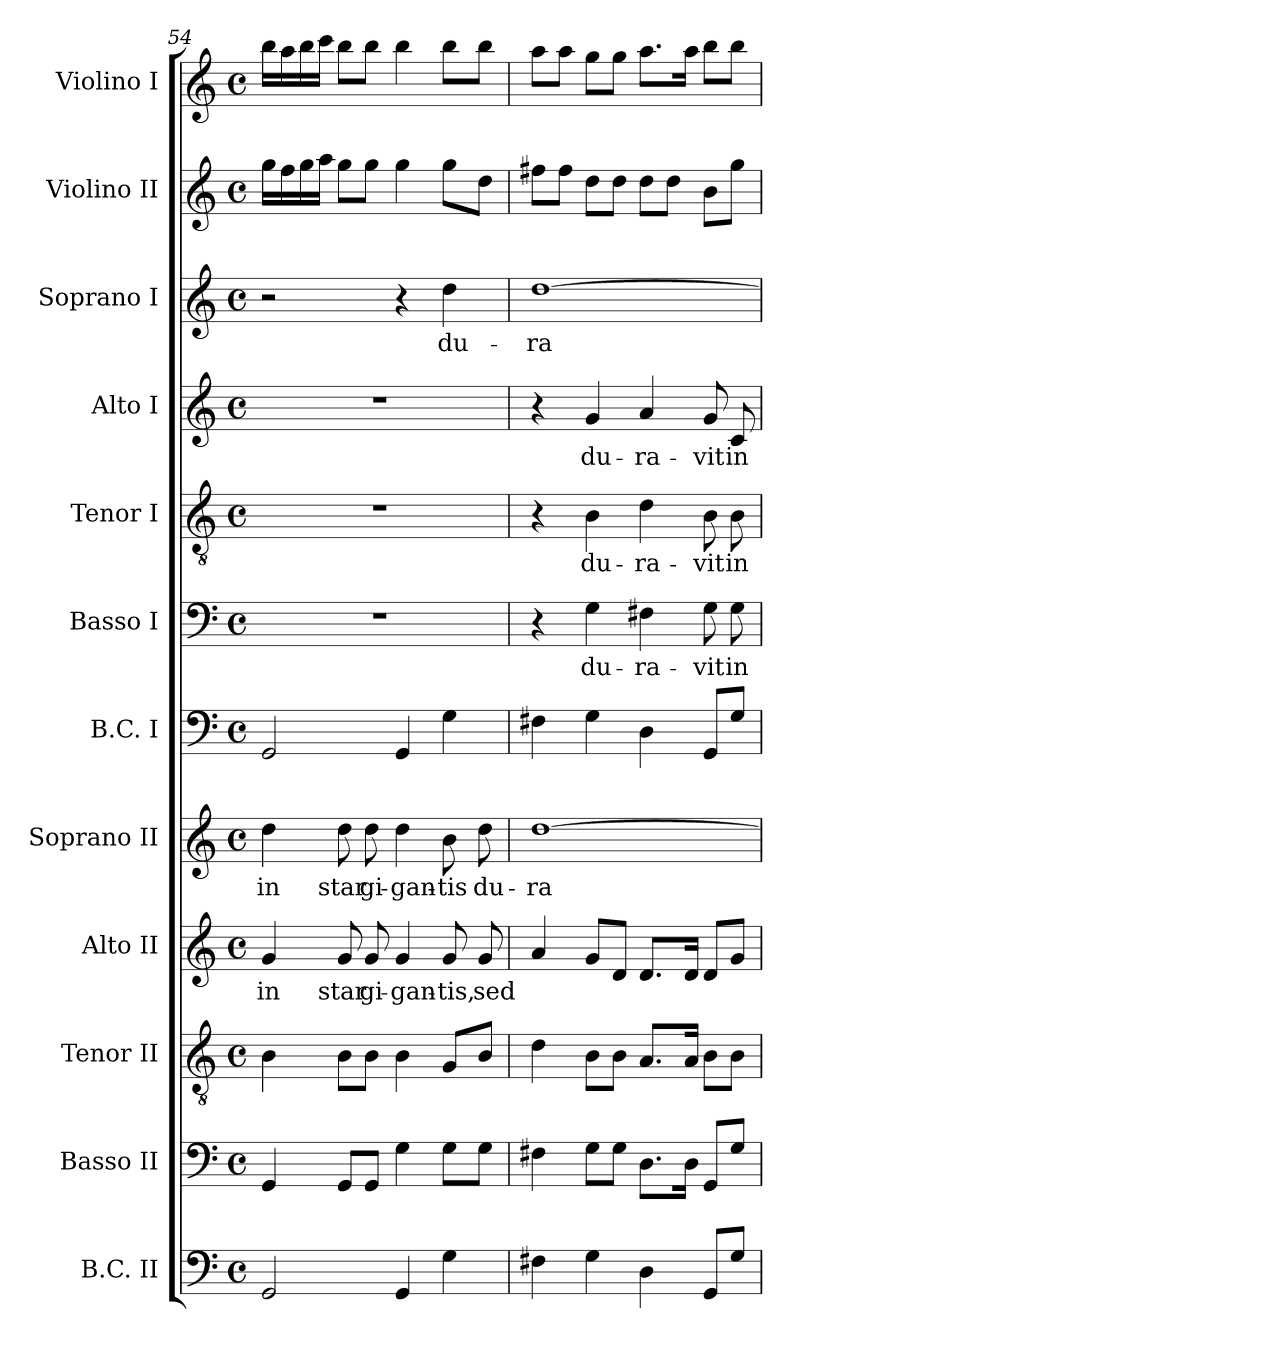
**kern	**kern	**kern	**kern	**text	**kern	**text	**kern	**kern	**text	**kern	**text	**kern	**text	**kern	**text	**kern	**kern
*part12	*part11	*part10	*part9	*part9	*part8	*part8	*part7	*part6	*part6	*part5	*part5	*part4	*part4	*part3	*part3	*part2	*part1
*staff12	*staff11	*staff10	*staff9	*staff9	*staff8	*staff8	*staff7	*staff6	*staff6	*staff5	*staff5	*staff4	*staff4	*staff3	*staff3	*staff2	*staff1
*I"B.C. II	*I"Basso II	*I"Tenor II	*I"Alto II	*	*I"Soprano II	*	*I"B.C. I	*I"Basso I	*	*I"Tenor I	*	*I"Alto I	*	*I"Soprano I	*	*I"Violino II	*I"Violino I
*I'BC2	*I'B 2	*I'T 2	*I'A 2	*	*I'S 2	*	*I'BC1	*I'B 1	*	*I'T 1	*	*I'A 1	*	*I'S 1	*	*I'Vln. II	*I'Vln. I
!!LO:PB:g=z
*clefF4	*clefF4	*clefGv2	*clefG2	*	*clefG2	*	*clefF4	*clefF4	*	*clefGv2	*	*clefG2	*	*clefG2	*	*clefG2	*clefG2
*k[]	*k[]	*k[]	*k[]	*	*k[]	*	*k[]	*k[]	*	*k[]	*	*k[]	*	*k[]	*	*k[]	*k[]
*C:	*C:	*C:	*C:	*	*C:	*	*C:	*C:	*	*C:	*	*C:	*	*C:	*	*C:	*C:
*M4/4	*M4/4	*M4/4	*M4/4	*	*M4/4	*	*M4/4	*M4/4	*	*M4/4	*	*M4/4	*	*M4/4	*	*M4/4	*M4/4
*met(c)	*met(c)	*met(c)	*met(c)	*	*met(c)	*	*met(c)	*met(c)	*	*met(c)	*	*met(c)	*	*met(c)	*	*met(c)	*met(c)
=54	=54	=54	=54	=54	=54	=54	=54	=54	=54	=54	=54	=54	=54	=54	=54	=54	=54
!	!	!	!	!LO:LY:b	!	!	!	!	!	!	!	!	!	!	!	!	!
!	!	!	!	!	!	!LO:LY:b	!	!	!	!	!	!	!	!	!	!	!
2GG/	4GG/	4B\	4g/	in	4dd\	in	2GG/	1r	.	1r	.	1r	.	2r	.	16gg\LL	16bb\LL
.	.	.	.	.	.	.	.	.	.	.	.	.	.	.	.	16ff\	16aa\
.	.	.	.	.	.	.	.	.	.	.	.	.	.	.	.	16gg\	16bb\
.	.	.	.	.	.	.	.	.	.	.	.	.	.	.	.	16aa\JJ	16ccc\JJ
!	!	!	!	!LO:LY:b	!	!	!	!	!	!	!	!	!	!	!	!	!
!	!	!	!	!	!	!LO:LY:b	!	!	!	!	!	!	!	!	!	!	!
.	8GG/L	8B\L	8g/	star	8dd\	star	.	.	.	.	.	.	.	.	.	8gg\L	8bb\L
!	!	!	!	!LO:LY:b	!	!	!	!	!	!	!	!	!	!	!	!	!
!	!	!	!	!	!	!LO:LY:b	!	!	!	!	!	!	!	!	!	!	!
.	8GG/J	8B\J	8g/	gi-	8dd\	gi-	.	.	.	.	.	.	.	.	.	8gg\J	8bb\J
!	!	!	!	!LO:LY:b	!	!	!	!	!	!	!	!	!	!	!	!	!
!	!	!	!	!	!	!LO:LY:b	!	!	!	!	!	!	!	!	!	!	!
4GG/	4G\	4B\	4g/	-gan-	4dd\	-gan-	4GG/	.	.	.	.	.	.	4r	.	4gg\	4bb\
!	!	!	!	!LO:LY:b	!	!	!	!	!	!	!	!	!	!	!	!	!
!	!	!	!	!	!	!LO:LY:b	!	!	!	!	!	!	!	!	!	!	!
!	!	!	!	!	!	!	!	!	!	!	!	!	!	!	!LO:LY:b	!	!
4G\	8G\L	8G/L	8g/	-tis,	8b\	-tis	4G\	.	.	.	.	.	.	4dd\	du-	8gg\L	8bb\L
!	!	!	!	!LO:LY:b	!	!	!	!	!	!	!	!	!	!	!	!	!
!	!	!	!	!	!	!LO:LY:b	!	!	!	!	!	!	!	!	!	!	!
.	8G\J	8B/J	8g/	sed	8dd\	du-	.	.	.	.	.	.	.	.	.	8dd\J	8bb\J
=55	=55	=55	=55	=55	=55	=55	=55	=55	=55	=55	=55	=55	=55	=55	=55	=55	=55
!	!	!	!	!	!	!LO:LY:b	!	!	!	!	!	!	!	!	!	!	!
!	!	!	!	!	!	!	!	!	!	!	!	!	!	!	!LO:LY:b	!	!
4F#X\	4F#X\	4d\	4a/	.	[1dd	-ra-	4F#X\	4r	.	4r	.	4r	.	[1dd	-ra-	8ff#X\L	8aa\L
.	.	.	.	.	.	.	.	.	.	.	.	.	.	.	.	8ff#\J	8aa\J
!	!	!	!	!	!	!	!	!	!LO:LY:b	!	!	!	!	!	!	!	!
!	!	!	!	!	!	!	!	!	!	!	!LO:LY:b	!	!	!	!	!	!
!	!	!	!	!	!	!	!	!	!	!	!	!	!LO:LY:b	!	!	!	!
4G\	8G\L	8B\L	8g/L	.	.	.	4G\	4G\	du-	4B\	du-	4g/	du-	.	.	8dd\L	8gg\L
.	8G\J	8B\J	8d/J	.	.	.	.	.	.	.	.	.	.	.	.	8dd\J	8gg\J
!	!	!	!	!	!	!	!	!	!LO:LY:b	!	!	!	!	!	!	!	!
!	!	!	!	!	!	!	!	!	!	!	!LO:LY:b	!	!	!	!	!	!
!	!	!	!	!	!	!	!	!	!	!	!	!	!LO:LY:b	!	!	!	!
4D\	8.D\L	8.A/L	8.d/L	.	.	.	4D\	4F#X\	-ra-	4d\	-ra-	4a/	-ra-	.	.	8dd\L	8.aa\L
.	.	.	.	.	.	.	.	.	.	.	.	.	.	.	.	8dd\J	.
.	16D\Jk	16A/Jk	16d/Jk	.	.	.	.	.	.	.	.	.	.	.	.	.	16aa\Jk
!	!	!	!	!	!	!	!	!	!LO:LY:b	!	!	!	!	!	!	!	!
!	!	!	!	!	!	!	!	!	!	!	!LO:LY:b	!	!	!	!	!	!
!	!	!	!	!	!	!	!	!	!	!	!	!	!LO:LY:b	!	!	!	!
8GG/L	8GG/L	8B\L	8d/L	.	.	.	8GG/L	8G\	-vit	8B\	-vit	8g/	-vit	.	.	8b\L	8bb\L
!	!	!	!	!	!	!	!	!	!LO:LY:b	!	!	!	!	!	!	!	!
!	!	!	!	!	!	!	!	!	!	!	!LO:LY:b	!	!	!	!	!	!
!	!	!	!	!	!	!	!	!	!	!	!	!	!LO:LY:b	!	!	!	!
8G/J	8G/J	8B\J	8g/J	.	.	.	8G/J	8G\	in	8B\	in	8c/	in	.	.	8gg\J	8bb\J
=	=	=	=	=	=	=	=	=	=	=	=	=	=	=	=	=	=
*-	*-	*-	*-	*-	*-	*-	*-	*-	*-	*-	*-	*-	*-	*-	*-	*-	*-
